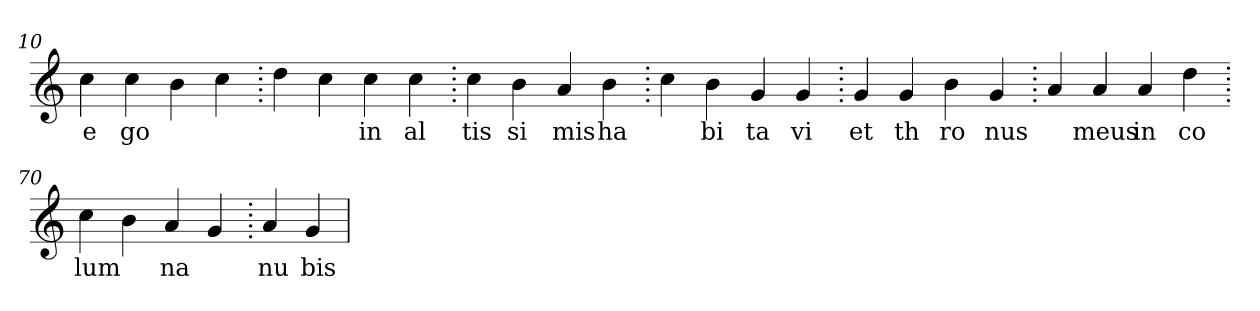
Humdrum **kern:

**kern	**text
*part1	*part1
*staff1	*staff1
*clefG2	*
=10.	=10.
4cc	e
4cc	go
4b	.
4cc	.
=20.	=20.
4dd	.
4cc	.
4cc	in
4cc	al
=30.	=30.
4cc	tis
4b	si
4a	mis
4b	ha
=40.	=40.
4cc	.
4b	bi
4g	ta
4g	vi
=50.	=50.
4g	et
4g	th
4b	ro
4g	nus
=60.	=60.
4a	.
4a	meus
4a	in
4dd	co
=70.	=70.
4cc	lum
4b	.
4a	na
4g	.
=80.	=80.
4a	nu
4g	bis
=	=
*-	*-
